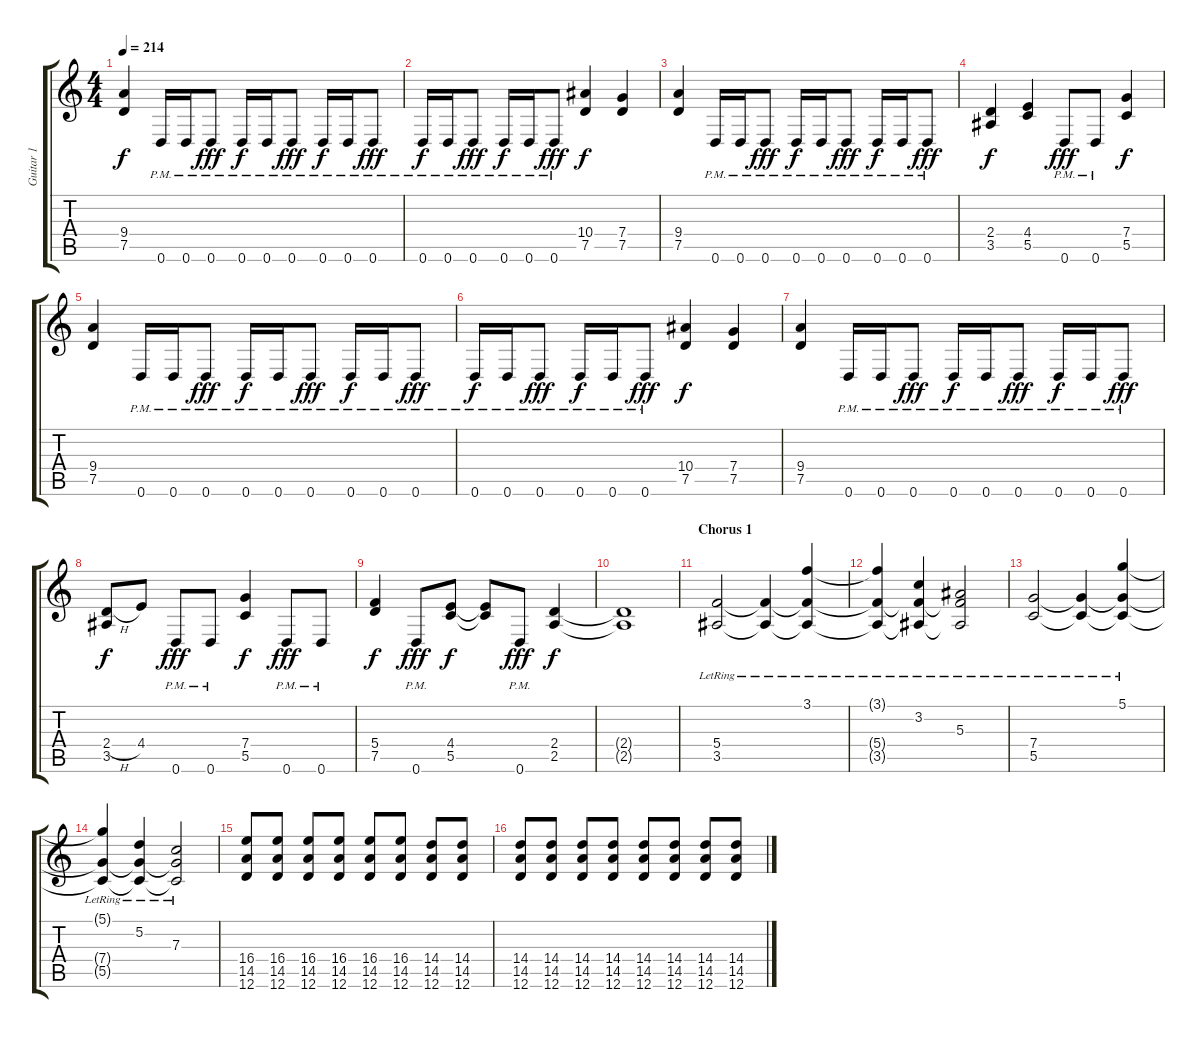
\track ("Guitar 1" "Guitar 1") {instrument distortionguitar}
\staff {score tabs}
\tuning (D4 A3 F3 C3 G2 D2) {hide}
\ts (4 4)
\tempo 214
\clef g2
\ks c
(9.4 7.5).4{dy f} 0.6{pm}.16 0.6{pm}.16 0.6{pm}.8{dy fff} 0.6{pm}.16{dy f} 0.6{pm}.16 0.6{pm}.8{dy fff} 0.6{pm}.16{dy f} 0.6{pm}.16 0.6{pm}.8{dy fff} |
0.6{pm}.16{dy f} 0.6{pm}.16 0.6{pm}.8{dy fff} 0.6{pm}.16{dy f} 0.6{pm}.16 0.6{pm}.8{dy fff} (10.4 7.5).4{dy f} (7.4 7.5).4 |
(9.4 7.5).4 0.6{pm}.16 0.6{pm}.16 0.6{pm}.8{dy fff} 0.6{pm}.16{dy f} 0.6{pm}.16 0.6{pm}.8{dy fff} 0.6{pm}.16{dy f} 0.6{pm}.16 0.6{pm}.8{dy fff} |
(2.4 3.5).4{dy f} (4.4 5.5).4 0.6{pm}.8{dy fff} 0.6{pm}.8 (7.4 5.5).4{dy f} |
(9.4 7.5).4 0.6{pm}.16 0.6{pm}.16 0.6{pm}.8{dy fff} 0.6{pm}.16{dy f} 0.6{pm}.16 0.6{pm}.8{dy fff} 0.6{pm}.16{dy f} 0.6{pm}.16 0.6{pm}.8{dy fff} |
0.6{pm}.16{dy f} 0.6{pm}.16 0.6{pm}.8{dy fff} 0.6{pm}.16{dy f} 0.6{pm}.16 0.6{pm}.8{dy fff} (10.4 7.5).4{dy f} (7.4 7.5).4 |
(9.4 7.5).4 0.6{pm}.16 0.6{pm}.16 0.6{pm}.8{dy fff} 0.6{pm}.16{dy f} 0.6{pm}.16 0.6{pm}.8{dy fff} 0.6{pm}.16{dy f} 0.6{pm}.16 0.6{pm}.8{dy fff} |
(2.4{h} 3.5).8{dy f} 4.4.8 0.6{pm}.8{dy fff} 0.6{pm}.8 (7.4 5.5).4{dy f} 0.6{pm}.8{dy fff} 0.6{pm}.8 |
(5.4 7.5).4{dy f} 0.6{pm}.8{dy fff} (4.4 5.5).8{dy f} (4.4{t} 5.5{t}).8 0.6{pm}.8{dy fff} (2.4 2.5).4{dy f} |
(2.4{t} 2.5{t}).1 |
\section ("" "Chorus 1")
(5.4{lr} 3.5{lr}).2 (5.4{lr t} 3.5{lr t}).4 (3.1{lr} 5.4{lr t} 3.5{lr t}).4 |
(3.1{lr t} 5.4{lr t} 3.5{lr t}).4 (3.2{lr} 5.4{lr t} 3.5{lr t}).4 (5.3 5.4{lr t} 3.5{lr t}).2 |
(7.4{lr} 5.5{lr}).2 (7.4{lr t} 5.5{lr t}).4 (5.1{lr} 7.4{lr t} 5.5{lr t}).4 |
(5.1{lr t} 7.4{lr t} 5.5{lr t}).4 (5.2{lr} 7.4{lr t} 5.5{lr t}).4 (7.3 7.4{lr t} 5.5{lr t}).2 |
(16.4 14.5 12.6).8 (16.4 14.5 12.6).8 (16.4 14.5 12.6).8 (16.4 14.5 12.6).8 (16.4 14.5 12.6).8 (16.4 14.5 12.6).8 (14.4 14.5 12.6).8 (14.4 14.5 12.6).8 |
(14.4 14.5 12.6).8 (14.4 14.5 12.6).8 (14.4 14.5 12.6).8 (14.4 14.5 12.6).8 (14.4 14.5 12.6).8 (14.4 14.5 12.6).8 (14.4 14.5 12.6).8 (14.4 14.5 12.6).8
